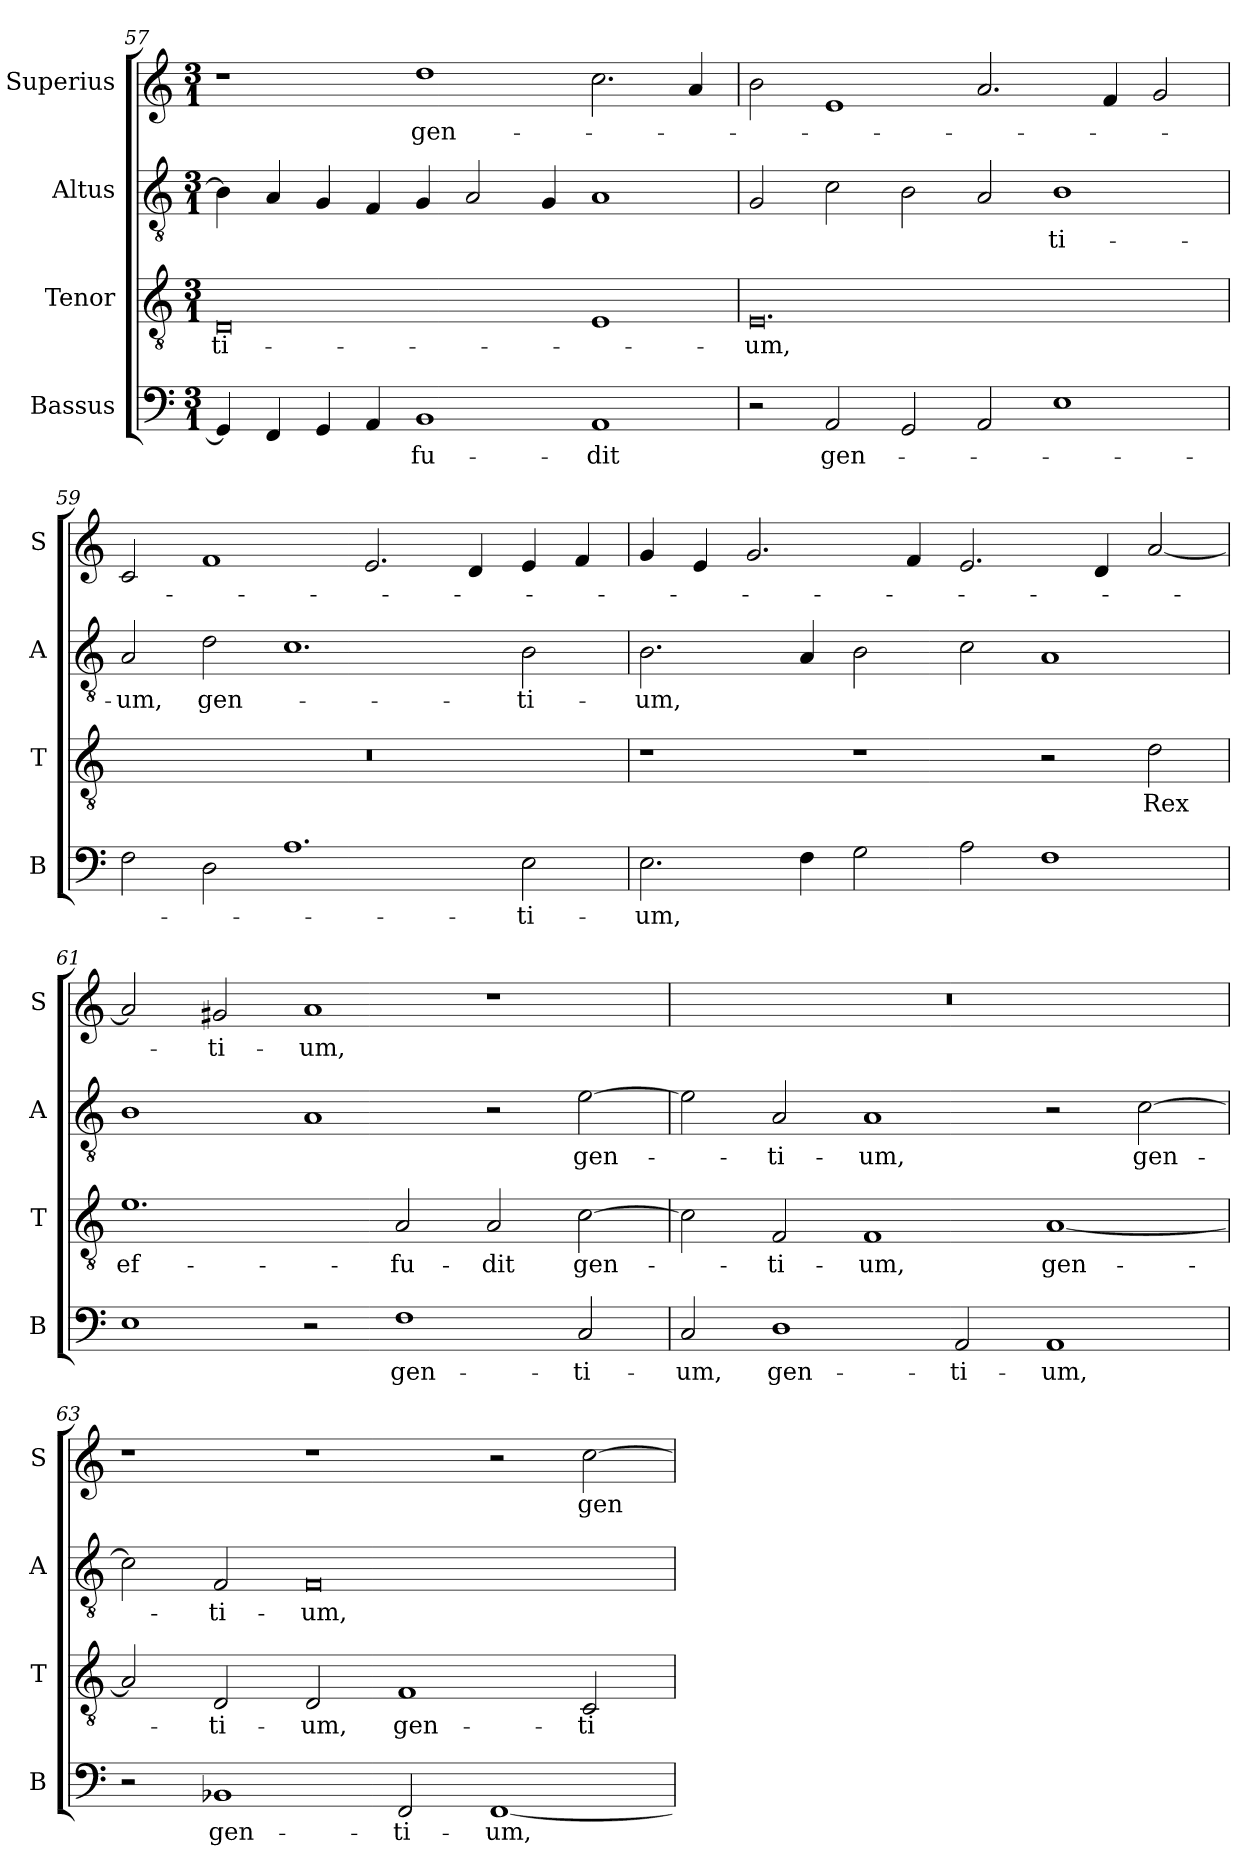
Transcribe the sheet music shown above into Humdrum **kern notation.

**kern	**text	**kern	**text	**kern	**text	**kern	**text
*part4	*part4	*part3	*part3	*part2	*part2	*part1	*part1
*staff4	*staff4	*staff3	*staff3	*staff2	*staff2	*staff1	*staff1
*I"Bassus	*	*I"Tenor	*	*I"Altus	*	*I"Superius	*
*I'B	*	*I'T	*	*I'A	*	*I'S	*
*clefF4	*	*clefGv2	*	*clefGv2	*	*clefG2	*
*k[]	*	*k[]	*	*k[]	*	*k[]	*
*M3/1	*	*M3/1	*	*M3/1	*	*M3/1	*
=57	=57	=57	=57	=57	=57	=57	=57
4GG]	.	0D	-ti-	4B]	.	1r	.
4FF	.	.	.	4A	.	.	.
4GG	.	.	.	4G	.	.	.
4AA	.	.	.	4F	.	.	.
1BB	-fu-	.	.	4G	.	1dd	gen-
.	.	.	.	2A	.	.	.
.	.	.	.	4G	.	.	.
1AA	-dit	1E	.	1A	.	2.cc	.
.	.	.	.	.	.	4a	.
=58	=58	=58	=58	=58	=58	=58	=58
2r	.	0.E	-um,	2G	.	2b	.
2AA	gen-	.	.	2c	.	1e	.
2GG	.	.	.	2B	.	.	.
2AA	.	.	.	2A	.	2.a	.
1E	.	.	.	1B	-ti-	.	.
.	.	.	.	.	.	4f	.
.	.	.	.	.	.	2g	.
=59	=59	=59	=59	=59	=59	=59	=59
2F	.	1%3r	.	2A	-um,	2c	.
2D	.	.	.	2d	gen-	1f	.
1.A	.	.	.	1.c	.	.	.
.	.	.	.	.	.	2.e	.
.	.	.	.	.	.	4d	.
2E	-ti-	.	.	2B	-ti-	4e	.
.	.	.	.	.	.	4f	.
=60	=60	=60	=60	=60	=60	=60	=60
2.E	-um,	1r	.	2.B	-um,	4g	.
.	.	.	.	.	.	4e	.
.	.	.	.	.	.	2.g	.
4F	.	.	.	4A	.	.	.
2G	.	1r	.	2B	.	.	.
.	.	.	.	.	.	4f	.
2A	.	.	.	2c	.	2.e	.
1F	.	2r	.	1A	.	.	.
.	.	.	.	.	.	4d	.
.	.	2d	Rex	.	.	[2a	.
=61	=61	=61	=61	=61	=61	=61	=61
1E	.	1.e	ef-	1B	.	2a]	.
.	.	.	.	.	.	2g#X	-ti-
2r	.	.	.	1A	.	1a	-um,
1F	gen-	2A	-fu-	.	.	.	.
.	.	2A	-dit	2r	.	1r	.
2C	-ti-	[2c	gen-	[2e	gen-	.	.
=62	=62	=62	=62	=62	=62	=62	=62
2C	-um,	2c]	.	2e]	.	1%3r	.
1D	gen-	2F	-ti-	2A	-ti-	.	.
.	.	1F	-um,	1A	-um,	.	.
2AA	-ti-	.	.	.	.	.	.
1AA	-um,	[1A	gen-	2r	.	.	.
.	.	.	.	[2c	gen-	.	.
=63	=63	=63	=63	=63	=63	=63	=63
2r	.	2A]	.	2c]	.	1r	.
1BB-X	gen-	2D	-ti-	2F	-ti-	.	.
.	.	2D	-um,	0F	-um,	1r	.
2FF	-ti-	1F	gen-	.	.	.	.
[1FF	-um,	.	.	.	.	2r	.
.	.	2C	-ti-	.	.	[2cc	gen-
=	=	=	=	=	=	=	=
*-	*-	*-	*-	*-	*-	*-	*-
